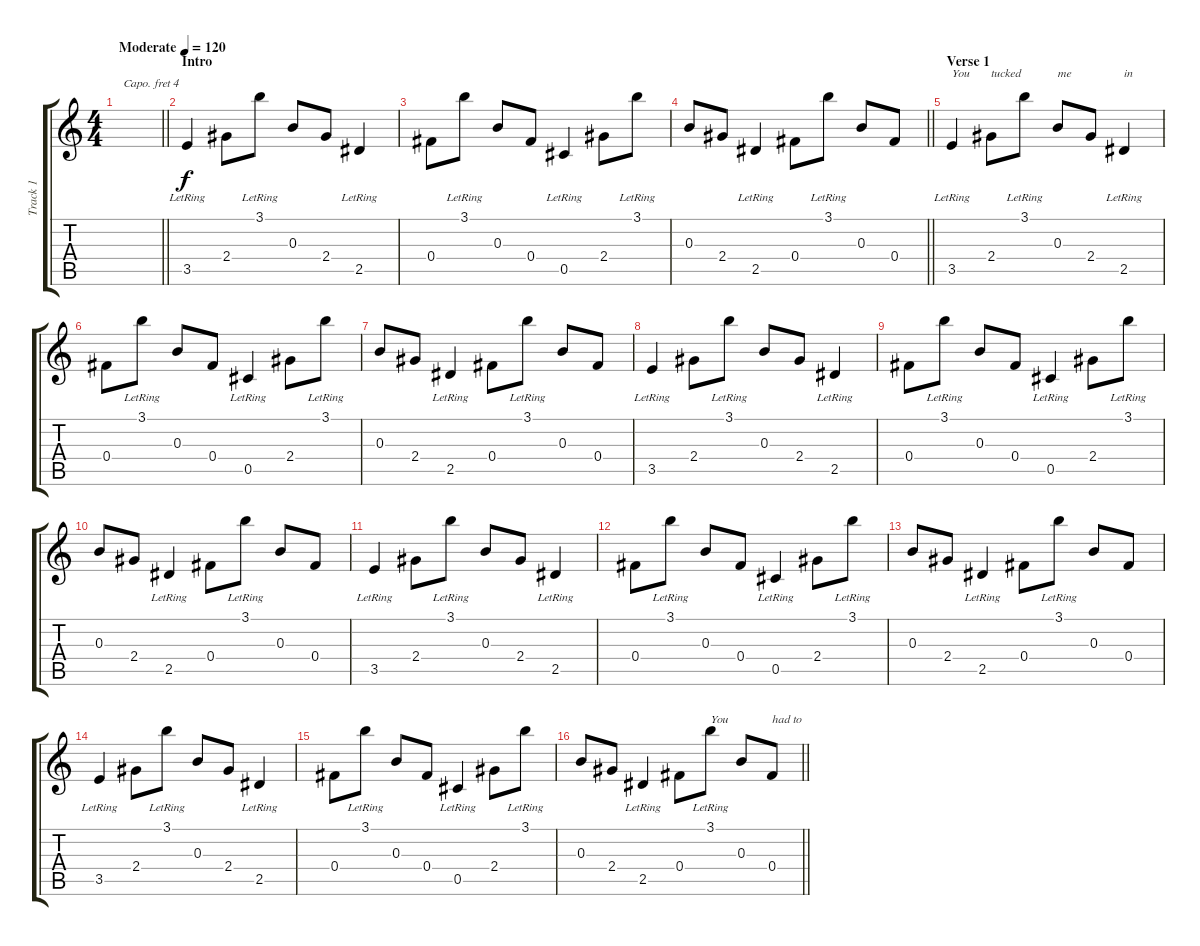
\track ("Track 1" "Track 1") {instrument acousticguitarsteel}
\staff {score tabs}
\capo 4
\tuning (E4 B3 G3 D3 A2 E2) {hide}
\ts (4 4)
\tempo (120 "Moderate")
\clef g2
\barLineRight lightlight
\ks c
|
\section ("" "Intro")
3.5{lr}.4 2.4.8 3.1{lr}.8 0.3.8 2.4.8 2.5{lr}.4 |
0.4.8 3.1{lr}.8 0.3.8 0.4.8 0.5{lr}.4 2.4.8 3.1{lr}.8 |
\barLineRight lightlight
0.3.8 2.4.8 2.5{lr}.4 0.4.8 3.1{lr}.8 0.3.8 0.4.8 |
\section ("" "Verse 1")
3.5{lr}.4{txt "You"} 2.4.8{txt "tucked"} 3.1{lr}.8 0.3.8{txt "me"} 2.4.8 2.5{lr}.4{txt "in"} |
0.4.8 3.1{lr}.8 0.3.8 0.4.8 0.5{lr}.4 2.4.8 3.1{lr}.8 |
0.3.8 2.4.8 2.5{lr}.4 0.4.8 3.1{lr}.8 0.3.8 0.4.8 |
3.5{lr}.4 2.4.8 3.1{lr}.8 0.3.8 2.4.8 2.5{lr}.4 |
0.4.8 3.1{lr}.8 0.3.8 0.4.8 0.5{lr}.4 2.4.8 3.1{lr}.8 |
0.3.8 2.4.8 2.5{lr}.4 0.4.8 3.1{lr}.8 0.3.8 0.4.8 |
3.5{lr}.4 2.4.8 3.1{lr}.8 0.3.8 2.4.8 2.5{lr}.4 |
0.4.8 3.1{lr}.8 0.3.8 0.4.8 0.5{lr}.4 2.4.8 3.1{lr}.8 |
0.3.8 2.4.8 2.5{lr}.4 0.4.8 3.1{lr}.8 0.3.8 0.4.8 |
3.5{lr}.4 2.4.8 3.1{lr}.8 0.3.8 2.4.8 2.5{lr}.4 |
0.4.8 3.1{lr}.8 0.3.8 0.4.8 0.5{lr}.4 2.4.8 3.1{lr}.8 |
\barLineRight lightlight
0.3.8 2.4.8 2.5{lr}.4 0.4.8 3.1{lr}.8{txt "You"} 0.3.8 0.4.8{txt "had to"}
